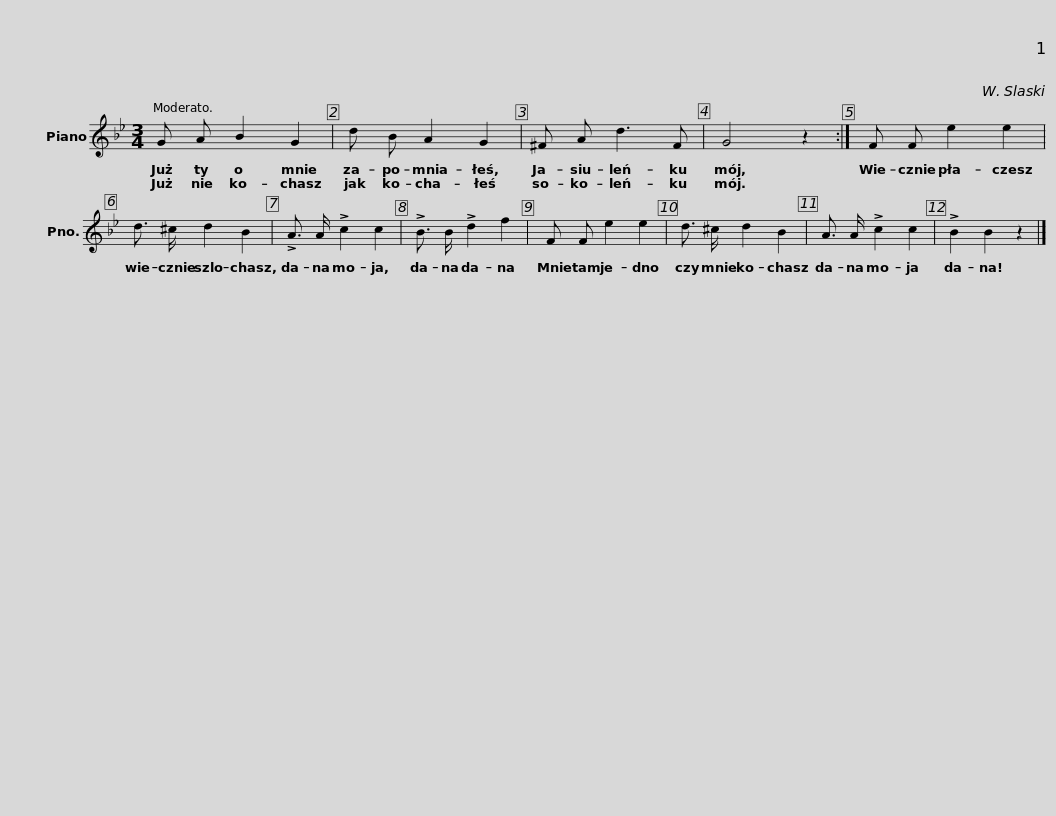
X:1
L:1/8
M:3/4
I:linebreak $
K:Bb
V:1 treble
V:1
 G A B2 G2 | d B A2 G2 | ^F A d3 F | G4 z2 :| F F e2 e2 |$ %5
 d3/2 ^c/ d2 B2 | !>!A3/2 A/ !>!c2 c2 | !>!B3/2 B/ !>!d2 f2 | F F e2 e2 | d3/2 ^c/ d2 B2 |$ %10
 A3/2 A/ !>!c2 c2 | !>!B2 B2 z2 |] %12
